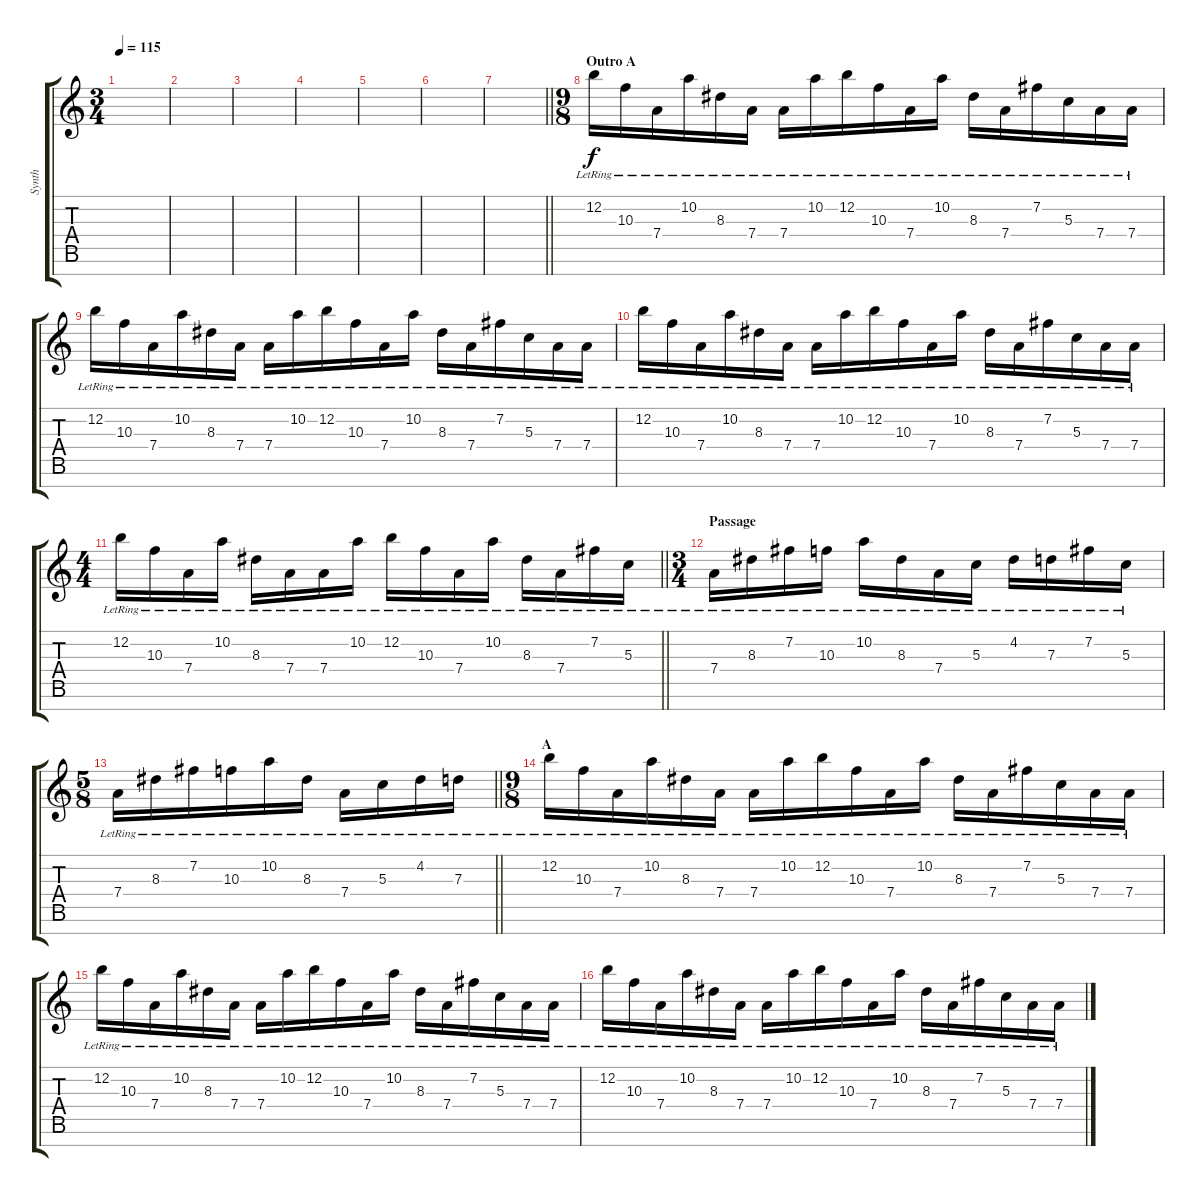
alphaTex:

\track ("Synth" "Synth") {instrument fx1rain}
\staff {score tabs}
\tuning (E5 B4 G4 D4 A3 E3 A2) {hide}
\ts (3 4)
\tempo 115
\clef g2
\ks c
|
|
|
|
|
|
\barLineRight lightlight
|
\ts (9 8)
\section ("" "Outro A")
12.2{lr}.16 10.3{lr}.16 7.4{lr}.16 10.2{lr}.16 8.3{lr}.16 7.4{lr}.16 7.4{lr}.16 10.2{lr}.16 12.2{lr}.16 10.3{lr}.16 7.4{lr}.16 10.2{lr}.16 8.3{lr}.16 7.4{lr}.16 7.2{lr}.16 5.3{lr}.16 7.4{lr}.16 7.4{lr}.16 |
12.2{lr}.16 10.3{lr}.16 7.4{lr}.16 10.2{lr}.16 8.3{lr}.16 7.4{lr}.16 7.4{lr}.16 10.2{lr}.16 12.2{lr}.16 10.3{lr}.16 7.4{lr}.16 10.2{lr}.16 8.3{lr}.16 7.4{lr}.16 7.2{lr}.16 5.3{lr}.16 7.4{lr}.16 7.4{lr}.16 |
12.2{lr}.16 10.3{lr}.16 7.4{lr}.16 10.2{lr}.16 8.3{lr}.16 7.4{lr}.16 7.4{lr}.16 10.2{lr}.16 12.2{lr}.16 10.3{lr}.16 7.4{lr}.16 10.2{lr}.16 8.3{lr}.16 7.4{lr}.16 7.2{lr}.16 5.3{lr}.16 7.4{lr}.16 7.4{lr}.16 |
\ts (4 4)
\barLineRight lightlight
12.2{lr}.16 10.3{lr}.16 7.4{lr}.16 10.2{lr}.16 8.3{lr}.16 7.4{lr}.16 7.4{lr}.16 10.2{lr}.16 12.2{lr}.16 10.3{lr}.16 7.4{lr}.16 10.2{lr}.16 8.3{lr}.16 7.4{lr}.16 7.2{lr}.16 5.3{lr}.16 |
\ts (3 4)
\section ("" "Passage")
7.4{lr}.16 8.3{lr}.16 7.2{lr}.16 10.3{lr}.16 10.2{lr}.16 8.3{lr}.16 7.4{lr}.16 5.3{lr}.16 4.2{lr}.16 7.3{lr}.16 7.2{lr}.16 5.3{lr}.16 |
\ts (5 8)
\barLineRight lightlight
7.4{lr}.16 8.3{lr}.16 7.2{lr}.16 10.3{lr}.16 10.2{lr}.16 8.3{lr}.16 7.4{lr}.16 5.3{lr}.16 4.2{lr}.16 7.3{lr}.16 |
\ts (9 8)
\section ("" "A")
12.2{lr}.16 10.3{lr}.16 7.4{lr}.16 10.2{lr}.16 8.3{lr}.16 7.4{lr}.16 7.4{lr}.16 10.2{lr}.16 12.2{lr}.16 10.3{lr}.16 7.4{lr}.16 10.2{lr}.16 8.3{lr}.16 7.4{lr}.16 7.2{lr}.16 5.3{lr}.16 7.4{lr}.16 7.4{lr}.16 |
12.2{lr}.16 10.3{lr}.16 7.4{lr}.16 10.2{lr}.16 8.3{lr}.16 7.4{lr}.16 7.4{lr}.16 10.2{lr}.16 12.2{lr}.16 10.3{lr}.16 7.4{lr}.16 10.2{lr}.16 8.3{lr}.16 7.4{lr}.16 7.2{lr}.16 5.3{lr}.16 7.4{lr}.16 7.4{lr}.16 |
12.2{lr}.16 10.3{lr}.16 7.4{lr}.16 10.2{lr}.16 8.3{lr}.16 7.4{lr}.16 7.4{lr}.16 10.2{lr}.16 12.2{lr}.16 10.3{lr}.16 7.4{lr}.16 10.2{lr}.16 8.3{lr}.16 7.4{lr}.16 7.2{lr}.16 5.3{lr}.16 7.4{lr}.16 7.4{lr}.16
